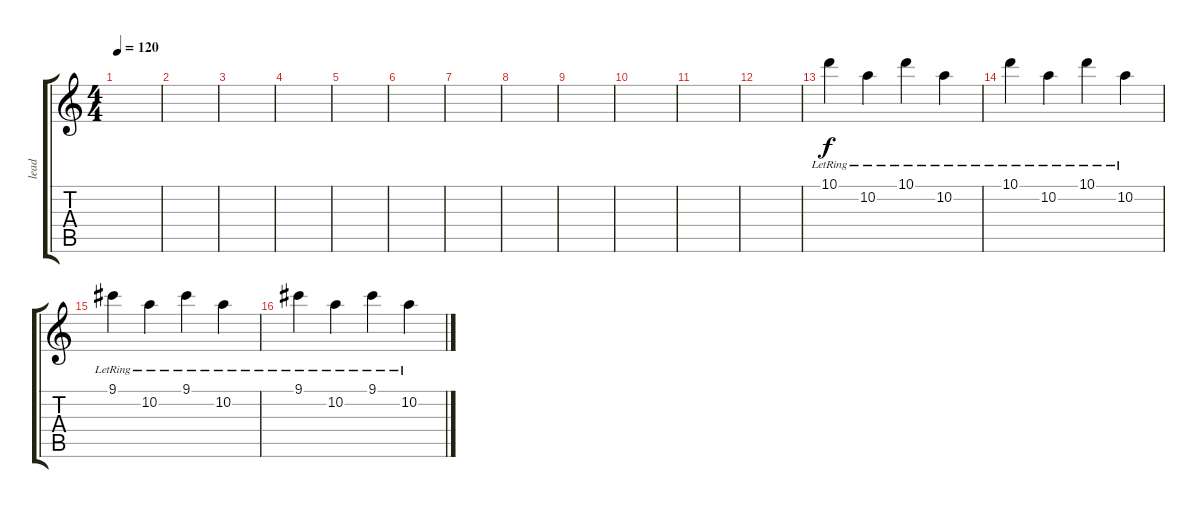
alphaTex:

\track ("lead" "lead") {instrument distortionguitar}
\staff {score tabs}
\tuning (E4 B3 G3 D3 A2 E2) {hide}
\ts (4 4)
\tempo 120
\clef g2
\ks c
|
|
|
|
|
|
|
|
|
|
|
|
10.1{lr}.4{volume 11} 10.2{lr}.4 10.1{lr}.4 10.2{lr}.4 |
10.1{lr}.4 10.2{lr}.4 10.1{lr}.4 10.2{lr}.4 |
9.1{lr}.4 10.2{lr}.4 9.1{lr}.4 10.2{lr}.4 |
9.1{lr}.4 10.2{lr}.4 9.1{lr}.4 10.2{lr}.4
